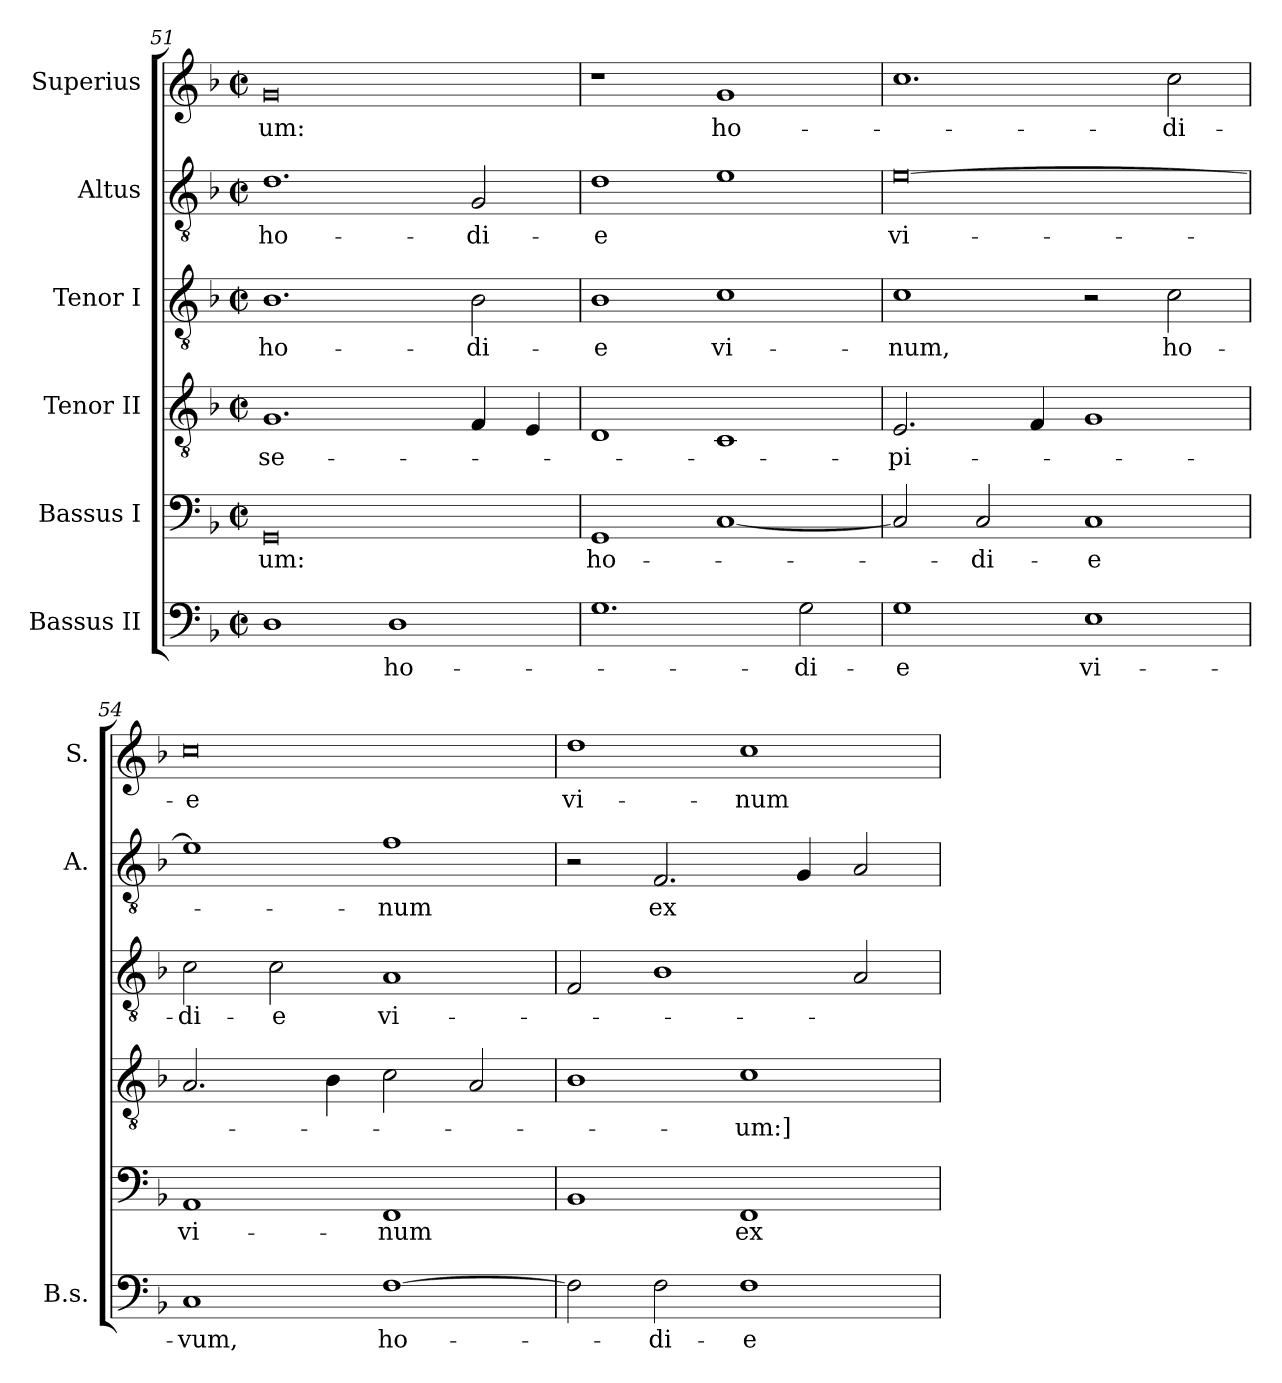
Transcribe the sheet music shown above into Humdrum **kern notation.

**kern	**text	**kern	**text	**kern	**text	**kern	**text	**kern	**text	**kern	**text
*part6	*part6	*part5	*part5	*part4	*part4	*part3	*part3	*part2	*part2	*part1	*part1
*staff6	*staff6	*staff5	*staff5	*staff4	*staff4	*staff3	*staff3	*staff2	*staff2	*staff1	*staff1
*I"Bassus II	*	*I"Bassus I	*	*I"Tenor II	*	*I"Tenor I	*	*I"Altus	*	*I"Superius	*
*I'B.s.	*	*	*	*	*	*	*	*I'A.	*	*I'S.	*
*clefF4	*	*clefF4	*	*clefGv2	*	*clefGv2	*	*clefGv2	*	*clefG2	*
*	*	*	*	*ITrd7c12	*	*ITrd7c12	*	*ITrd7c12	*	*	*
*k[b-]	*	*k[b-]	*	*k[b-]	*	*k[b-]	*	*k[b-]	*	*k[b-]	*
*F:	*	*F:	*	*F:	*	*F:	*	*F:	*	*F:	*
*M2/2	*	*M2/2	*	*M2/2	*	*M2/2	*	*M2/2	*	*M2/2	*
*met(c|)	*	*met(c|)	*	*met(c|)	*	*met(c|)	*	*met(c|)	*	*met(c|)	*
=51	=51	=51	=51	=51	=51	=51	=51	=51	=51	=51	=51
!	!	!	!LO:LY:b:color=#000000	!	!	!	!	!	!	!	!
!	!	!	!	!	!LO:LY:b:color=#000000	!	!	!	!	!	!
!	!	!	!	!	!	!	!LO:LY:b:color=#000000	!	!	!	!
!	!	!	!	!	!	!	!	!	!LO:LY:b:color=#000000	!	!
!	!	!	!	!	!	!	!	!	!	!	!LO:LY:b:color=#000000
1Di	.	0GGi	-um:	1.GGi	-se-	1.BB-i	ho-	1.Di	ho-	0gi	-um:
!	!LO:LY:b:color=#000000	!	!	!	!	!	!	!	!	!	!
1Di	ho-	.	.	.	.	.	.	.	.	.	.
!	!	!	!	!	!	!	!LO:LY:b:color=#000000	!	!	!	!
!	!	!	!	!	!	!	!	!	!LO:LY:b:color=#000000	!	!
.	.	.	.	4FFi/	.	2BB-i\	-di-	2GGi/	-di-	.	.
.	.	.	.	4EEi/	.	.	.	.	.	.	.
=52	=52	=52	=52	=52	=52	=52	=52	=52	=52	=52	=52
!	!	!	!LO:LY:b:color=#000000	!	!	!	!	!	!	!	!
!	!	!	!	!	!	!	!LO:LY:b:color=#000000	!	!	!	!
!	!	!	!	!	!	!	!	!	!LO:LY:b:color=#000000	!	!
1.Gi	.	1GGi	ho-	1DDi	.	1BB-i	-e	1Di	-e	1r	.
!	!	!	!	!	!	!	!LO:LY:b:color=#000000	!	!	!	!
!	!	!	!	!	!	!	!	!	!	!	!LO:LY:b:color=#000000
.	.	[<1Ci	.	1CCi	.	1Ci	vi-	1Ei	.	1gi	ho-
!	!LO:LY:b:color=#000000	!	!	!	!	!	!	!	!	!	!
2Gi\	-di-	.	.	.	.	.	.	.	.	.	.
=53	=53	=53	=53	=53	=53	=53	=53	=53	=53	=53	=53
!	!LO:LY:b:color=#000000	!	!	!	!	!	!	!	!	!	!
!	!	!	!	!	!LO:LY:b:color=#000000	!	!	!	!	!	!
!	!	!	!	!	!	!	!LO:LY:b:color=#000000	!	!	!	!
!	!	!	!	!	!	!	!	!	!LO:LY:b:color=#000000	!	!
1Gi	-e	2Ci/]	.	2.EEi/	-pi-	1Ci	-num,	[>0Ei	vi-	1.cci	.
!	!	!	!LO:LY:b:color=#000000	!	!	!	!	!	!	!	!
.	.	2Ci/	-di-	.	.	.	.	.	.	.	.
.	.	.	.	4FFi/	.	.	.	.	.	.	.
!	!LO:LY:b:color=#000000	!	!	!	!	!	!	!	!	!	!
!	!	!	!LO:LY:b:color=#000000	!	!	!	!	!	!	!	!
1Ei	vi-	1Ci	-e	1GGi	.	2r	.	.	.	.	.
!	!	!	!	!	!	!	!LO:LY:b:color=#000000	!	!	!	!
!	!	!	!	!	!	!	!	!	!	!	!LO:LY:b:color=#000000
.	.	.	.	.	.	2Ci\	ho-	.	.	2cci\	-di-
!!LO:LB:g=z
=54	=54	=54	=54	=54	=54	=54	=54	=54	=54	=54	=54
!	!LO:LY:b:color=#000000	!	!	!	!	!	!	!	!	!	!
!	!	!	!LO:LY:b:color=#000000	!	!	!	!	!	!	!	!
!	!	!	!	!	!	!	!LO:LY:b:color=#000000	!	!	!	!
!	!	!	!	!	!	!	!	!	!	!	!LO:LY:b:color=#000000
1Ci	-vum,	1AAi	vi-	2.AAi/	.	2Ci\	-di-	1Ei]	.	0cci	-e
!	!	!	!	!	!	!	!LO:LY:b:color=#000000	!	!	!	!
.	.	.	.	.	.	2Ci\	-e	.	.	.	.
.	.	.	.	4BB-i\	.	.	.	.	.	.	.
!	!LO:LY:b:color=#000000	!	!	!	!	!	!	!	!	!	!
!	!	!	!LO:LY:b:color=#000000	!	!	!	!	!	!	!	!
!	!	!	!	!	!	!	!LO:LY:b:color=#000000	!	!	!	!
!	!	!	!	!	!	!	!	!	!LO:LY:b:color=#000000	!	!
[>1Fi	ho-	1FFi	-num	2Ci\	.	1AAi	vi-	1Fi	-num	.	.
.	.	.	.	2AAi/	.	.	.	.	.	.	.
=55	=55	=55	=55	=55	=55	=55	=55	=55	=55	=55	=55
!	!	!	!	!	!	!	!	!	!	!	!LO:LY:b:color=#000000
2Fi\]	.	1BB-i	.	1BB-i	.	2FFi/	.	2r	.	1ddi	vi-
!	!LO:LY:b:color=#000000	!	!	!	!	!	!	!	!	!	!
!	!	!	!	!	!	!	!	!	!LO:LY:b:color=#000000	!	!
2Fi\	-di-	.	.	.	.	1BB-i	.	2.FFi/	ex	.	.
!	!LO:LY:b:color=#000000	!	!	!	!	!	!	!	!	!	!
!	!	!	!LO:LY:b:color=#000000	!	!	!	!	!	!	!	!
!	!	!	!	!	!LO:LY:b:color=#000000	!	!	!	!	!	!
!	!	!	!	!	!	!	!	!	!	!	!LO:LY:b:color=#000000
1Fi	-e	1FFi	ex	1Ci	-um:]	.	.	.	.	1cci	-num
.	.	.	.	.	.	.	.	4GGi/	.	.	.
.	.	.	.	.	.	2AAi/	.	2AAi/	.	.	.
=	=	=	=	=	=	=	=	=	=	=	=
*-	*-	*-	*-	*-	*-	*-	*-	*-	*-	*-	*-
